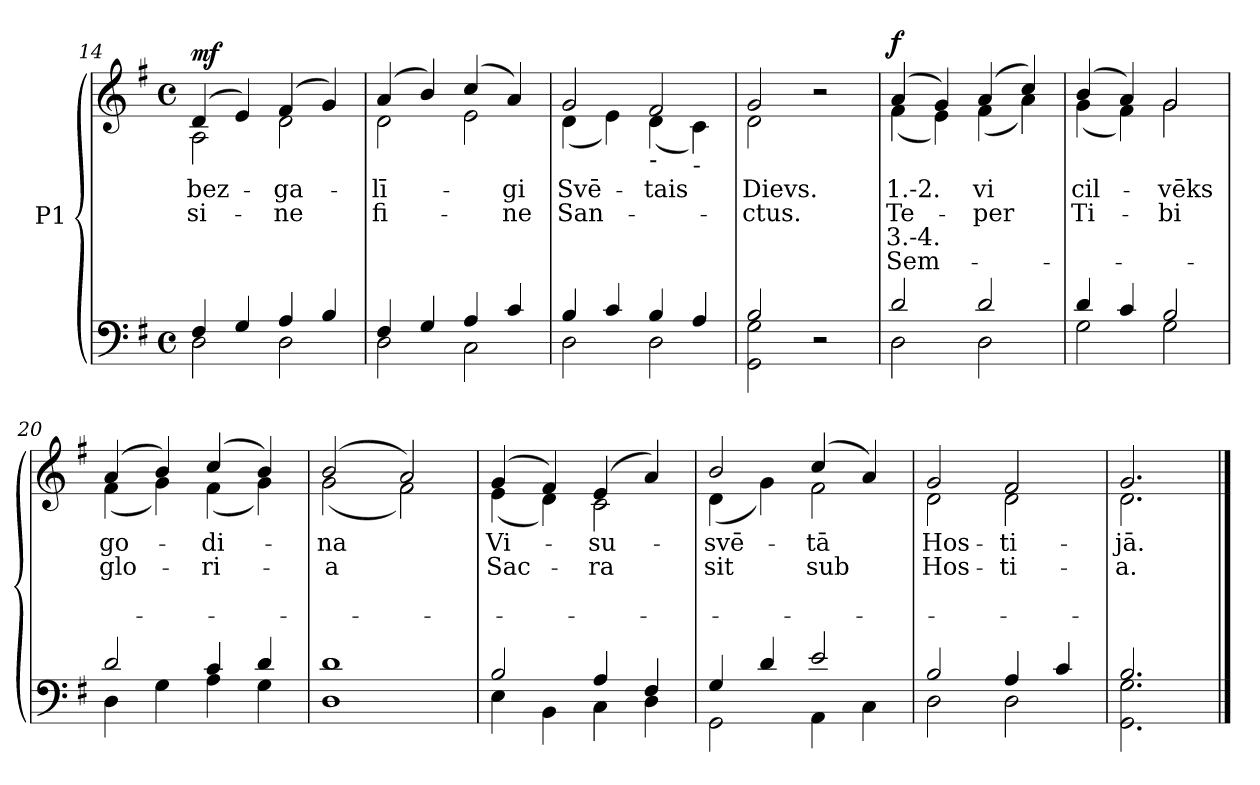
**kern	**kern	**text	**text	**text	**text	**dynam
*part1	*part1	*part1	*part1	*part1	*part1	*part1
*staff2	*staff1	*staff1	*staff1	*staff1	*staff1	*staff1/2
*I"P1	*	*	*	*	*	*
*clefF4	*clefG2	*	*	*	*	*
*k[f#]	*k[f#]	*	*	*	*	*
*G:	*G:	*	*	*	*	*
*M4/4	*M4/4	*	*	*	*	*
*met(c)	*met(c)	*	*	*	*	*
=14	=14	=14	=14	=14	=14	=14
*^	*	*	*	*	*	*
!	!	!	!LO:LY:b:color=#000000	!LO:LY:b:color=#000000	!	!	!
*	*	*^	*	*	*	*	*
4F#i/	2Di\	(4di/	2Ai\	bez-	si-	.	.	mf
4Gi/	.	4ei/)	.	.	.	.	.	.
!	!	!	!	!LO:LY:b:color=#000000	!LO:LY:b:color=#000000	!	!	!
4Ai/	2Di\	(4f#i/	2di\	-ga-	-ne	.	.	.
4Bi/	.	4gi/)	.	.	.	.	.	.
=15	=15	=15	=15	=15	=15	=15	=15	=15
!	!	!	!	!LO:LY:b:color=#000000	!LO:LY:b:color=#000000	!	!	!
4F#i/	2Di\	(4ai/	2di\	-lī-	fi-	.	.	.
4Gi/	.	4bi/)	.	.	.	.	.	.
4Ai/	2Ci\	(4cci/	2ei\	.	.	.	.	.
!	!	!	!	!LO:LY:b:color=#000000	!LO:LY:b:color=#000000	!	!	!
4ci/	.	4ai/)	.	-gi	-ne	.	.	.
=16	=16	=16	=16	=16	=16	=16	=16	=16
!	!	!	!	!LO:LY:b:color=#000000	!LO:LY:b:color=#000000	!	!	!
4Bi/	2Di\	2gi/	(4di\	Svē-	San-	.	.	.
4ci/	.	.	4ei\)	.	.	.	.	.
!	!	!LO:TX:b:t=-	!	!	!	!	!	!
!	!	!	!	!LO:LY:b:color=#000000	!	!	!	!
4Bi/	2Di\	2f#i/	(4di\	-tais	.	.	.	.
!	!	!	!LO:TX:b:t=-	!	!	!	!	!
4Ai/	.	.	4ci\)	.	.	.	.	.
=17	=17	=17	=17	=17	=17	=17	=17	=17
!	!	!	!	!LO:LY:b:color=#000000	!LO:LY:b:color=#000000	!	!	!
2Bi/	2GGi\ 2Gi	2gi/	2di\	Dievs.	-ctus.	.	.	.
2r	2ryy	2r	2ryy	.	.	.	.	.
!!LO:LB:g=z	!!
=18	=18	=18	=18	=18	=18	=18	=18	=18
!	!	!	!	!LO:LY:b:color=#000000	!LO:LY:b:color=#000000	!LO:LY:b:color=#000000	!LO:LY:b:color=#000000	!
2di/	2Di\	(4ai/	(4f#i\	1.-2.	Te-	3.-4.	Sem-	f
.	.	4gi/)	4ei\)	.	.	.	.	.
!	!	!	!	!LO:LY:b:color=#000000	!LO:LY:b:color=#000000	!	!	!
2di/	2Di\	(4ai/	(4f#i\	-vi	-per	.	.	.
.	.	4cci/)	4ai\)	.	.	.	.	.
=19	=19	=19	=19	=19	=19	=19	=19	=19
!	!	!	!	!LO:LY:b:color=#000000	!LO:LY:b:color=#000000	!	!	!
4di/	2Gi\	(4bi/	(4gi\	cil-	Ti-	.	.	.
4ci/	.	4ai/)	4f#i\)	.	.	.	.	.
!	!	!	!	!LO:LY:b:color=#000000	!LO:LY:b:color=#000000	!	!	!
2Bi/	2Gi\	2gi/	2gi\	-vēks	-bi	.	.	.
=20	=20	=20	=20	=20	=20	=20	=20	=20
!	!	!	!	!LO:LY:b:color=#000000	!LO:LY:b:color=#000000	!	!	!
2di/	4Di\	(4ai/	(4f#i\	go-	glo-	.	.	.
.	4Gi\	4bi/)	4gi\)	.	.	.	.	.
!	!	!	!	!LO:LY:b:color=#000000	!LO:LY:b:color=#000000	!	!	!
4ci/	4Ai\	(4cci/	(4f#i\	-di-	-ri-	.	.	.
4di/	4Gi\	4bi/)	4gi\)	.	.	.	.	.
=21	=21	=21	=21	=21	=21	=21	=21	=21
!	!	!	!	!LO:LY:b:color=#000000	!LO:LY:b:color=#000000	!	!	!
1di	1Di	(2bi/	(2gi\	-na	-a	.	.	.
.	.	2ai/)	2f#i\)	.	.	.	.	.
=22	=22	=22	=22	=22	=22	=22	=22	=22
!	!	!	!	!LO:LY:b:color=#000000	!LO:LY:b:color=#000000	!	!	!
2Bi/	4Ei\	(4gi/	(4ei\	Vi-	Sac-	.	.	.
.	4BBi\	4f#i/)	4di\)	.	.	.	.	.
!	!	!	!	!LO:LY:b:color=#000000	!LO:LY:b:color=#000000	!	!	!
4Ai/	4Ci\	(4ei/	2ci\	-su-	-ra	.	.	.
4F#i/	4Di\	4ai/)	.	.	.	.	.	.
=23	=23	=23	=23	=23	=23	=23	=23	=23
!	!	!	!	!LO:LY:b:color=#000000	!LO:LY:b:color=#000000	!	!	!
4Gi/	2GGi\	2bi/	(4di\	-svē-	sit	.	.	.
4di/	.	.	4gi\)	.	.	.	.	.
!	!	!	!	!LO:LY:b:color=#000000	!LO:LY:b:color=#000000	!	!	!
2ei/	4AAi\	(4cci/	2f#i\	-tā	sub	.	.	.
.	4Ci\	4ai/)	.	.	.	.	.	.
=24	=24	=24	=24	=24	=24	=24	=24	=24
!	!	!	!	!LO:LY:b:color=#000000	!LO:LY:b:color=#000000	!	!	!
2Bi/	2Di\	2gi/	2di\	Hos-	Hos-	.	.	.
!	!	!	!	!LO:LY:b:color=#000000	!LO:LY:b:color=#000000	!	!	!
4Ai/	2Di\	2f#i/	2di\	-ti-	-ti-	.	.	.
4ci/	.	.	.	.	.	.	.	.
=25	=25	=25	=25	=25	=25	=25	=25	=25
!	!	!	!	!LO:LY:b:color=#000000	!LO:LY:b:color=#000000	!	!	!
2.Bi/	2.GGi\ 2.Gi	2.gi/	2.di\	-jā.	-a.	.	.	.
*v	*v	*	*	*	*	*	*	*
*	*v	*v	*	*	*	*	*
==	==	==	==	==	==	==
*-	*-	*-	*-	*-	*-	*-
